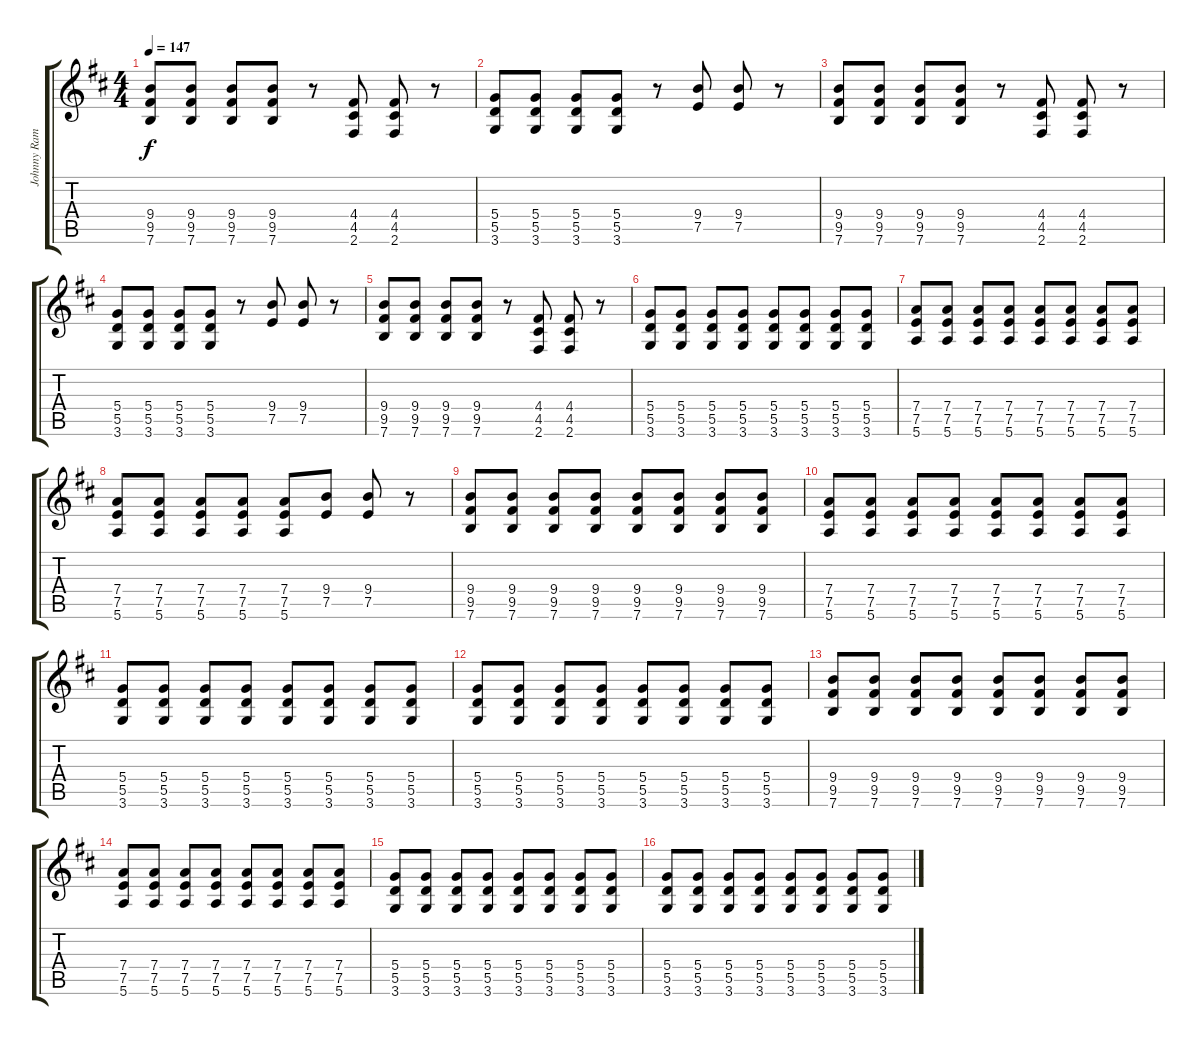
\track ("Johnny Ramone 1" "Johnny Ram") {instrument distortionguitar}
\staff {score tabs}
\tuning (E4 B3 G3 D3 A2 E2) {hide}
\ts (4 4)
\tempo 147
\clef g2
\ks d
(9.4 9.5 7.6).8{dy f} (9.4 9.5 7.6).8 (9.4 9.5 7.6).8 (9.4 9.5 7.6).8 r.8 (4.4 4.5 2.6).8 (4.4 4.5 2.6).8 r.8 |
(5.4 5.5 3.6).8 (5.4 5.5 3.6).8 (5.4 5.5 3.6).8 (5.4 5.5 3.6).8 r.8 (9.4 7.5).8 (9.4 7.5).8 r.8 |
(9.4 9.5 7.6).8 (9.4 9.5 7.6).8 (9.4 9.5 7.6).8 (9.4 9.5 7.6).8 r.8 (4.4 4.5 2.6).8 (4.4 4.5 2.6).8 r.8 |
(5.4 5.5 3.6).8 (5.4 5.5 3.6).8 (5.4 5.5 3.6).8 (5.4 5.5 3.6).8 r.8 (9.4 7.5).8 (9.4 7.5).8 r.8 |
(9.4 9.5 7.6).8 (9.4 9.5 7.6).8 (9.4 9.5 7.6).8 (9.4 9.5 7.6).8 r.8 (4.4 4.5 2.6).8 (4.4 4.5 2.6).8 r.8 |
(5.4 5.5 3.6).8 (5.4 5.5 3.6).8 (5.4 5.5 3.6).8 (5.4 5.5 3.6).8 (5.4 5.5 3.6).8 (5.4 5.5 3.6).8 (5.4 5.5 3.6).8 (5.4 5.5 3.6).8 |
(7.4 7.5 5.6).8 (7.4 7.5 5.6).8 (7.4 7.5 5.6).8 (7.4 7.5 5.6).8 (7.4 7.5 5.6).8 (7.4 7.5 5.6).8 (7.4 7.5 5.6).8 (7.4 7.5 5.6).8 |
(7.4 7.5 5.6).8 (7.4 7.5 5.6).8 (7.4 7.5 5.6).8 (7.4 7.5 5.6).8 (7.4 7.5 5.6).8 (9.4 7.5).8 (9.4 7.5).8 r.8 |
(9.4 9.5 7.6).8 (9.4 9.5 7.6).8 (9.4 9.5 7.6).8 (9.4 9.5 7.6).8 (9.4 9.5 7.6).8 (9.4 9.5 7.6).8 (9.4 9.5 7.6).8 (9.4 9.5 7.6).8 |
(7.4 7.5 5.6).8 (7.4 7.5 5.6).8 (7.4 7.5 5.6).8 (7.4 7.5 5.6).8 (7.4 7.5 5.6).8 (7.4 7.5 5.6).8 (7.4 7.5 5.6).8 (7.4 7.5 5.6).8 |
(5.4 5.5 3.6).8 (5.4 5.5 3.6).8 (5.4 5.5 3.6).8 (5.4 5.5 3.6).8 (5.4 5.5 3.6).8 (5.4 5.5 3.6).8 (5.4 5.5 3.6).8 (5.4 5.5 3.6).8 |
(5.4 5.5 3.6).8 (5.4 5.5 3.6).8 (5.4 5.5 3.6).8 (5.4 5.5 3.6).8 (5.4 5.5 3.6).8 (5.4 5.5 3.6).8 (5.4 5.5 3.6).8 (5.4 5.5 3.6).8 |
(9.4 9.5 7.6).8 (9.4 9.5 7.6).8 (9.4 9.5 7.6).8 (9.4 9.5 7.6).8 (9.4 9.5 7.6).8 (9.4 9.5 7.6).8 (9.4 9.5 7.6).8 (9.4 9.5 7.6).8 |
(7.4 7.5 5.6).8 (7.4 7.5 5.6).8 (7.4 7.5 5.6).8 (7.4 7.5 5.6).8 (7.4 7.5 5.6).8 (7.4 7.5 5.6).8 (7.4 7.5 5.6).8 (7.4 7.5 5.6).8 |
(5.4 5.5 3.6).8 (5.4 5.5 3.6).8 (5.4 5.5 3.6).8 (5.4 5.5 3.6).8 (5.4 5.5 3.6).8 (5.4 5.5 3.6).8 (5.4 5.5 3.6).8 (5.4 5.5 3.6).8 |
(5.4 5.5 3.6).8 (5.4 5.5 3.6).8 (5.4 5.5 3.6).8 (5.4 5.5 3.6).8 (5.4 5.5 3.6).8 (5.4 5.5 3.6).8 (5.4 5.5 3.6).8 (5.4 5.5 3.6).8
